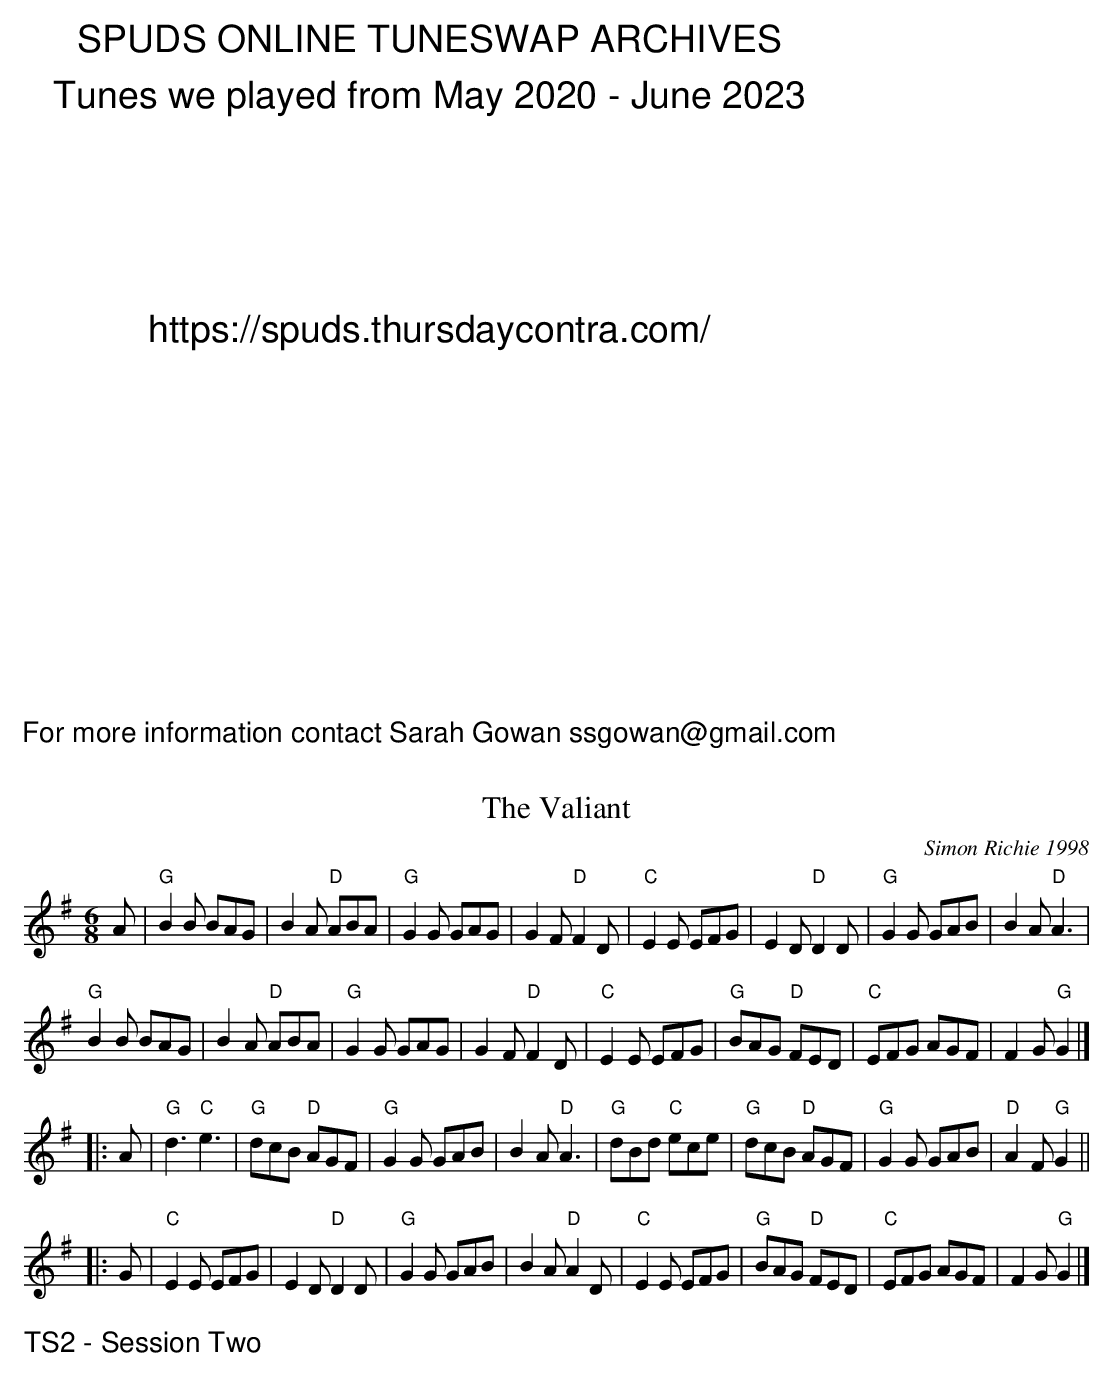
X:1
T:Valiant, The
C:Simon Richie 1998
M:6/8
L:1/8
K:G
A|"G"B2B BAG|B2A "D"ABA|"G"G2G GAG|G2F"D"F2D|\
"C"E2E EFG|E2 D"D"D2D|"G"G2G GAB|B2A"D"A3|
"G"B2B BAG|B2A "D"ABA|"G"G2G GAG|G2F "D"F2D|\
"C"E2E EFG|"G"BAG "D"FED|"C"EFG AGF|F2G "G"G2|]
|:A|"G"d3"C"e3|"G"dcB "D"AGF|"G"G2G GAB|B2A "D"A3|\
"G"dBd "C"ece|"G"dcB "D"AGF|"G"G2G GAB|"D"A2F "G"G2||
|:G |"C"E2E EFG|E2D "D"D2D|"G"G2G GAB|B2A "D"A2D|\
"C"E2E EFG|"G"BAG "D"FED|"C"EFG AGF|F2G "G"G2|]
